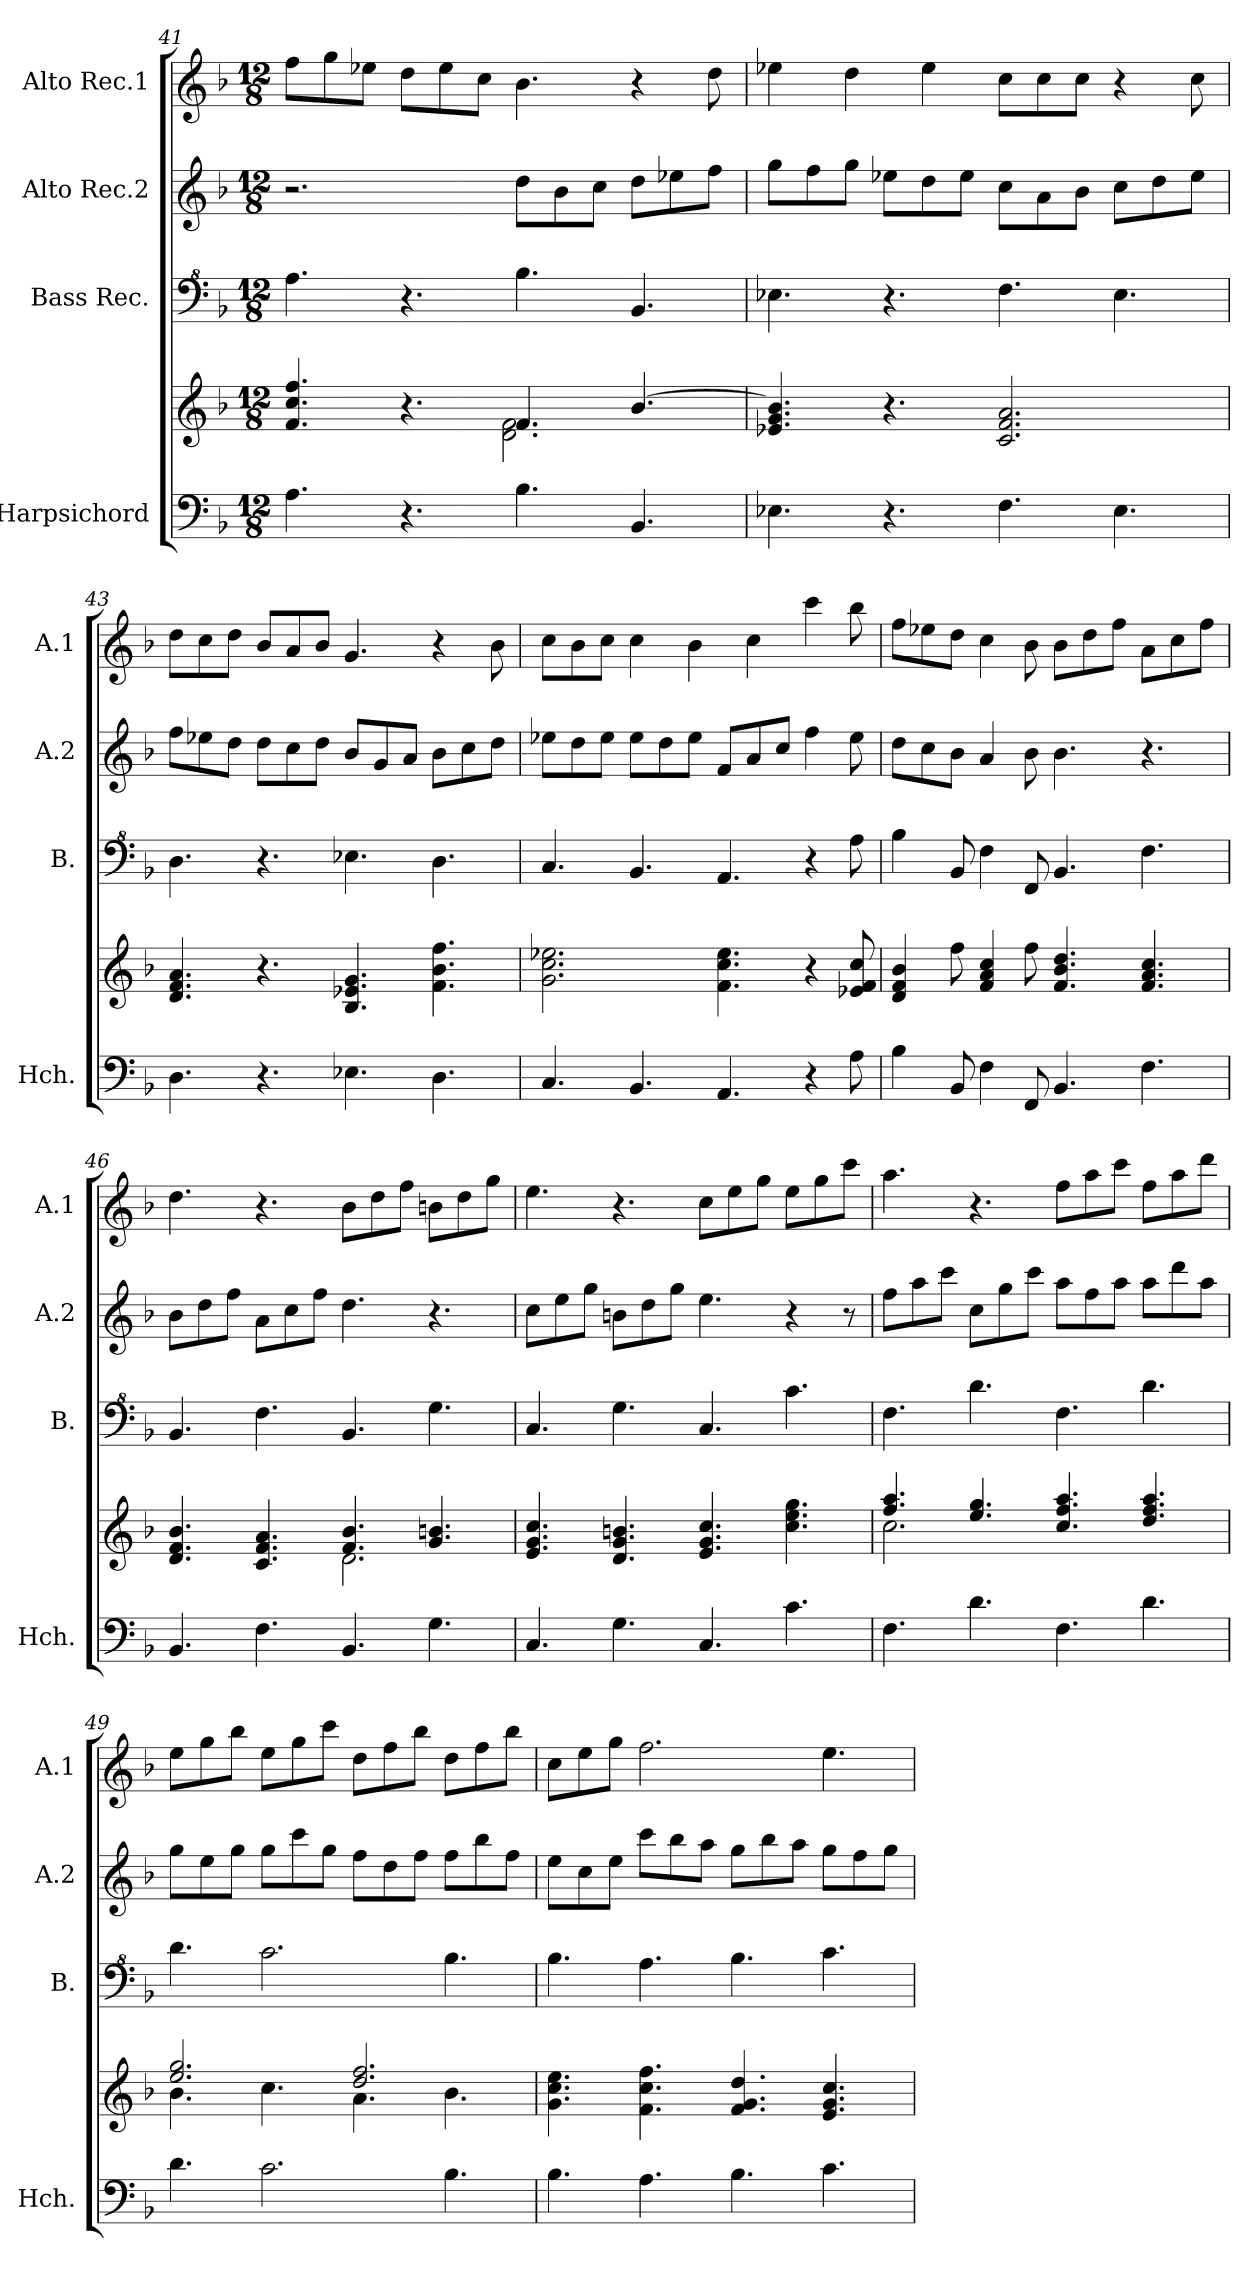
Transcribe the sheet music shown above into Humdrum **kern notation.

**kern	**kern	**kern	**kern	**kern
*part4	*part4	*part3	*part2	*part1
*staff5	*staff4	*staff3	*staff2	*staff1
*I"Harpsichord	*	*I"Bass Rec.	*I"Alto Rec.2	*I"Alto Rec.1
*I'Hch.	*	*I'B.	*I'A.2	*I'A.1
*clefF4	*clefG2	*clefF^4	*clefG2	*clefG2
*k[b-]	*k[b-]	*k[b-]	*k[b-]	*k[b-]
*M12/8	*M12/8	*M12/8	*M12/8	*M12/8
=41	=41	=41	=41	=41
*	*^	*	*	*
4.A\	4.f/ 4.cc/ 4.ff/	2.ryy	4.a\	2.r	8ff\L
.	.	.	.	.	8gg\
.	.	.	.	.	8ee-X\J
4.r	4.r	.	4.r	.	8dd\L
.	.	.	.	.	8ee-\
.	.	.	.	.	8cc\J
4.B-\	4.f/	2.d\ 2.f\	4.b-\	8dd\L	4.b-\
.	.	.	.	8b-\	.
.	.	.	.	8cc\J	.
4.BB-/	[4.b-/	.	4.B-/	8dd\L	4r
.	.	.	.	8ee-X\	.
.	.	.	.	8ff\J	8dd\
*	*v	*v	*	*	*
=42	=42	=42	=42	=42
4.E-X\	4.e-X/ 4.g/ 4.b-/]	4.e-X\	8gg\L	4ee-X\
.	.	.	8ff\	.
.	.	.	8gg\J	4dd\
4.r	4.r	4.r	8ee-X\L	.
.	.	.	8dd\	4ee-\
.	.	.	8ee-\J	.
4.F\	2.c/ 2.f/ 2.a/	4.f\	8cc\L	8cc\L
.	.	.	8a\	8cc\
.	.	.	8b-\J	8cc\J
4.E-\	.	4.e-\	8cc\L	4r
.	.	.	8dd\	.
.	.	.	8ee-\J	8cc\
!!LO:PB:g=z
=43	=43	=43	=43	=43
4.D\	4.d/ 4.f/ 4.a/	4.d\	8ff\L	8dd\L
.	.	.	8ee-X\	8cc\
.	.	.	8dd\J	8dd\J
4.r	4.r	4.r	8dd\L	8b-/L
.	.	.	8cc\	8a/
.	.	.	8dd\J	8b-/J
4.E-X\	4.B-/ 4.e-X/ 4.g/	4.e-X\	8b-/L	4.g/
.	.	.	8g/	.
.	.	.	8a/J	.
4.D\	4.f\ 4.b-\ 4.ff\	4.d\	8b-\L	4r
.	.	.	8cc\	.
.	.	.	8dd\J	8b-\
=44	=44	=44	=44	=44
4.C/	2.g\ 2.cc\ 2.ee-X\	4.c/	8ee-X\L	8cc\L
.	.	.	8dd\	8b-\
.	.	.	8ee-\J	8cc\J
4.BB-/	.	4.B-/	8ee-\L	4cc\
.	.	.	8dd\	.
.	.	.	8ee-\J	4b-\
4.AA/	4.f\ 4.cc\ 4.ee-\	4.A/	8f/L	.
.	.	.	8a/	4cc\
.	.	.	8cc/J	.
4r	4r	4r	4ff\	4ccc\
8A\	8e-X/ 8f/ 8cc/	8a\	8ee-\	8bb-\
=45	=45	=45	=45	=45
4B-\	4d/ 4f/ 4b-/	4b-\	8dd\L	8ff\L
.	.	.	8cc\	8ee-X\
8BB-/	8ff\	8B-/	8b-\J	8dd\J
4F\	4f/ 4a/ 4cc/	4f\	4a/	4cc\
8FF/	8ff\	8F/	8b-\	8b-\
4.BB-/	4.f/ 4.b-/ 4.dd/	4.B-/	4.b-\	8b-\L
.	.	.	.	8dd\
.	.	.	.	8ff\J
4.F\	4.f/ 4.a/ 4.cc/	4.f\	4.r	8a\L
.	.	.	.	8cc\
.	.	.	.	8ff\J
=46	=46	=46	=46	=46
*	*^	*	*	*
4.BB-/	4.d/ 4.f/ 4.b-/	2.ryy	4.B-/	8b-\L	4.dd\
.	.	.	.	8dd\	.
.	.	.	.	8ff\J	.
4.F\	4.c/ 4.f/ 4.a/	.	4.f\	8a\L	4.r
.	.	.	.	8cc\	.
.	.	.	.	8ff\J	.
4.BB-/	4.f/ 4.b-/	2.d\	4.B-/	4.dd\	8b-\L
.	.	.	.	.	8dd\
.	.	.	.	.	8ff\J
4.G\	4.g/ 4.bn/	.	4.g\	4.r	8bn\L
.	.	.	.	.	8dd\
.	.	.	.	.	8gg\J
*	*v	*v	*	*	*
=47	=47	=47	=47	=47
4.C/	4.e/ 4.g/ 4.cc/	4.c/	8cc\L	4.ee\
.	.	.	8ee\	.
.	.	.	8gg\J	.
4.G\	4.d/ 4.g/ 4.bn/	4.g\	8bn\L	4.r
.	.	.	8dd\	.
.	.	.	8gg\J	.
4.C/	4.e/ 4.g/ 4.cc/	4.c/	4.ee\	8cc\L
.	.	.	.	8ee\
.	.	.	.	8gg\J
4.c\	4.cc\ 4.ee\ 4.gg\	4.cc\	4r	8ee\L
.	.	.	.	8gg\
.	.	.	8r	8ccc\J
!!LO:LB:g=z
=48	=48	=48	=48	=48
*	*^	*	*	*
4.F\	4.ff/ 4.aa/	2.cc\	4.f\	8ff\L	4.aa\
.	.	.	.	8aa\	.
.	.	.	.	8ccc\J	.
4.d\	4.ee/ 4.gg/	.	4.dd\	8cc\L	4.r
.	.	.	.	8gg\	.
.	.	.	.	8ccc\J	.
4.F\	4.cc/ 4.ff/ 4.aa/	2.ryy	4.f\	8aa\L	8ff\L
.	.	.	.	8ff\	8aa\
.	.	.	.	8aa\J	8ccc\J
4.d\	4.dd/ 4.ff/ 4.aa/	.	4.dd\	8aa\L	8ff\L
.	.	.	.	8ddd\	8aa\
.	.	.	.	8aa\J	8ddd\J
=49	=49	=49	=49	=49	=49
4.d\	2.ee/ 2.gg/	4.b-\	4.dd\	8gg\L	8ee\L
.	.	.	.	8ee\	8gg\
.	.	.	.	8gg\J	8bb-\J
2.c\	.	4.cc\	2.cc\	8gg\L	8ee\L
.	.	.	.	8ccc\	8gg\
.	.	.	.	8gg\J	8ccc\J
.	2.dd/ 2.ff/	4.a\	.	8ff\L	8dd\L
.	.	.	.	8dd\	8ff\
.	.	.	.	8ff\J	8bb-\J
4.B-\	.	4.b-\	4.b-\	8ff\L	8dd\L
.	.	.	.	8bb-\	8ff\
.	.	.	.	8ff\J	8bb-\J
*	*v	*v	*	*	*
=50	=50	=50	=50	=50
4.B-\	4.g\ 4.cc\ 4.ee\	4.b-\	8ee\L	8cc\L
.	.	.	8cc\	8ee\
.	.	.	8ee\J	8gg\J
4.A\	4.f\ 4.cc\ 4.ff\	4.a\	8ccc\L	2.ff\
.	.	.	8bb-\	.
.	.	.	8aa\J	.
4.B-\	4.f/ 4.g/ 4.dd/	4.b-\	8gg\L	.
.	.	.	8bb-\	.
.	.	.	8aa\J	.
4.c\	4.e/ 4.g/ 4.cc/	4.cc\	8gg\L	4.ee\
.	.	.	8ff\	.
.	.	.	8gg\J	.
=	=	=	=	=
*-	*-	*-	*-	*-
